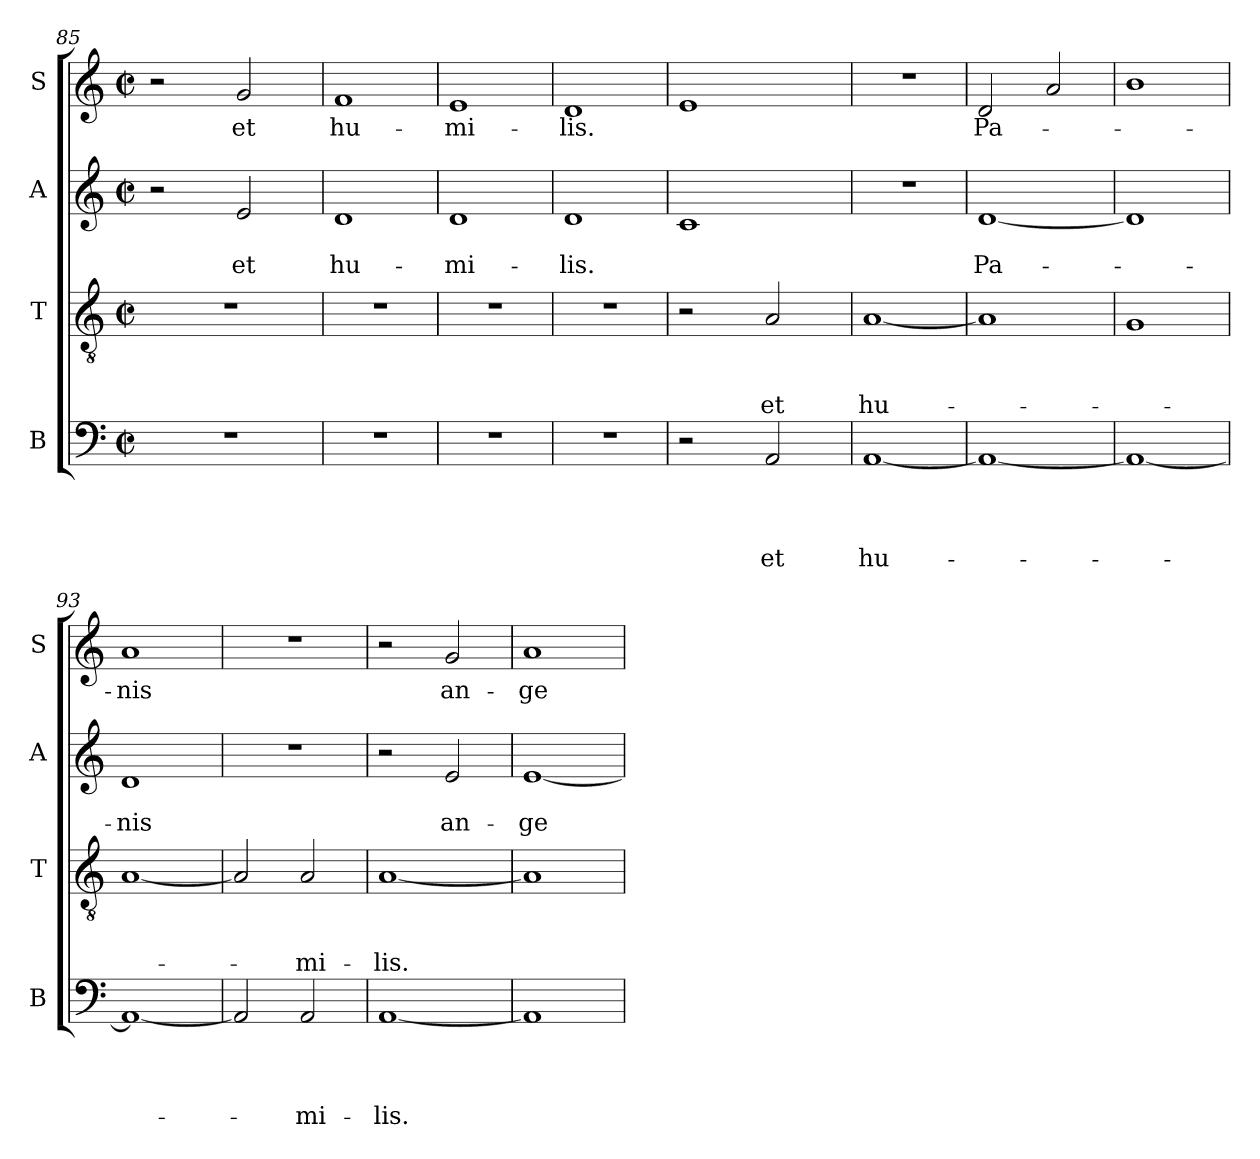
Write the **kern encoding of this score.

**kern	**text	**text	**text	**text	**kern	**text	**text	**text	**kern	**text	**text	**kern	**text
*part4	*part4	*part4	*part4	*part4	*part3	*part3	*part3	*part3	*part2	*part2	*part2	*part1	*part1
*staff4	*staff4	*staff4	*staff4	*staff4	*staff3	*staff3	*staff3	*staff3	*staff2	*staff2	*staff2	*staff1	*staff1
*I"B	*	*	*	*	*I"T	*	*	*	*I"A	*	*	*I"S	*
*I'B	*	*	*	*	*I'T	*	*	*	*I'A	*	*	*I'S	*
!!LO:LB:g=z
*clefF4	*	*	*	*	*clefGv2	*	*	*	*clefG2	*	*	*clefG2	*
*k[]	*	*	*	*	*k[]	*	*	*	*k[]	*	*	*k[]	*
*C:	*	*	*	*	*C:	*	*	*	*C:	*	*	*C:	*
*M2/2	*	*	*	*	*M2/2	*	*	*	*M2/2	*	*	*M2/2	*
*met(c|)	*	*	*	*	*met(c|)	*	*	*	*met(c|)	*	*	*met(c|)	*
=85	=85	=85	=85	=85	=85	=85	=85	=85	=85	=85	=85	=85	=85
*	*	*	*	*	*	*	*	*	*^	*	*	*^	*
1r	.	.	.	.	1r	.	.	.	2r	4.ryy	.	.	2r	4.ryy	.
.	.	.	.	.	.	.	.	.	.	2ryy	.	.	.	2ryy	.
!	!	!	!	!	!	!	!	!	!	!	!	!LO:LY:b	!	!	!LO:LY:b
.	.	.	.	.	.	.	.	.	2e/	.	.	et	2g/	.	et
.	.	.	.	.	.	.	.	.	.	8ryy	.	.	.	8ryy	.
=86	=86	=86	=86	=86	=86	=86	=86	=86	=86	=86	=86	=86	=86	=86	=86
!	!	!	!	!	!	!	!	!	!	!	!	!LO:LY:b	!	!	!LO:LY:b
*	*	*	*	*	*	*	*	*	*v	*v	*	*	*	*	*
*	*	*	*	*	*	*	*	*	*	*	*	*v	*v	*
1r	.	.	.	.	1r	.	.	.	1d	.	hu-	1f	hu-
=87	=87	=87	=87	=87	=87	=87	=87	=87	=87	=87	=87	=87	=87
!	!	!	!	!	!	!	!	!	!	!	!LO:LY:b	!	!LO:LY:b
1r	.	.	.	.	1r	.	.	.	1d	.	-mi-	1e	-mi-
=88	=88	=88	=88	=88	=88	=88	=88	=88	=88	=88	=88	=88	=88
!	!	!	!	!	!	!	!	!	!	!	!LO:LY:b	!	!LO:LY:b
1r	.	.	.	.	1r	.	.	.	1d	.	-lis.	1d	-lis.
=89	=89	=89	=89	=89	=89	=89	=89	=89	=89	=89	=89	=89	=89
*^	*	*	*	*	*^	*	*	*	*	*	*	*	*
2r	4.ryy	.	.	.	.	2r	4.ryy	.	.	.	1c	.	.	1e	.
.	2ryy	.	.	.	.	.	2ryy	.	.	.	.	.	.	.	.
!	!	!	!	!	!LO:LY:b	!	!	!	!	!LO:LY:b	!	!	!	!	!
2AA/	.	.	.	.	et	2A/	.	.	.	et	.	.	.	.	.
.	8ryy	.	.	.	.	.	8ryy	.	.	.	.	.	.	.	.
=90	=90	=90	=90	=90	=90	=90	=90	=90	=90	=90	=90	=90	=90	=90	=90
!	!	!	!	!	!LO:LY:b	!	!	!	!	!LO:LY:b	!	!	!	!	!
*v	*v	*	*	*	*	*	*	*	*	*	*	*	*	*	*
*	*	*	*	*	*v	*v	*	*	*	*	*	*	*	*
[<1AA	.	.	.	hu-	[<1A	.	.	hu-	1r	.	.	1r	.
=91	=91	=91	=91	=91	=91	=91	=91	=91	=91	=91	=91	=91	=91
!	!	!	!	!	!	!	!	!	!	!	!LO:LY:b	!	!LO:LY:b
1AA_	.	.	.	.	1A]	.	.	.	[<1d	.	Pa-	2d/	Pa-
.	.	.	.	.	.	.	.	.	.	.	.	2a/	.
=92	=92	=92	=92	=92	=92	=92	=92	=92	=92	=92	=92	=92	=92
1AA_	.	.	.	.	1G	.	.	.	1d]	.	.	1b	.
=93	=93	=93	=93	=93	=93	=93	=93	=93	=93	=93	=93	=93	=93
!	!	!	!	!	!	!	!	!	!	!	!LO:LY:b	!	!LO:LY:b
1AA_	.	.	.	.	[<1A	.	.	.	1d	.	-nis	1a	-nis
=94	=94	=94	=94	=94	=94	=94	=94	=94	=94	=94	=94	=94	=94
2AA/]	.	.	.	.	2A/]	.	.	.	1r	.	.	1r	.
!	!	!	!	!LO:LY:b	!	!	!	!LO:LY:b	!	!	!	!	!
2AA/	.	.	.	-mi-	2A/	.	.	-mi-	.	.	.	.	.
=95	=95	=95	=95	=95	=95	=95	=95	=95	=95	=95	=95	=95	=95
!	!	!	!	!LO:LY:b	!	!	!	!LO:LY:b	!	!	!	!	!
[<1AA	.	.	.	-lis.	[<1A	.	.	-lis.	2r	.	.	2r	.
!	!	!	!	!	!	!	!	!	!	!	!LO:LY:b	!	!LO:LY:b
.	.	.	.	.	.	.	.	.	2e/	.	an-	2g/	an-
=96	=96	=96	=96	=96	=96	=96	=96	=96	=96	=96	=96	=96	=96
!	!	!	!	!	!	!	!	!	!	!	!LO:LY:b	!	!LO:LY:b
1AA]	.	.	.	.	1A]	.	.	.	[<1e	.	-ge-	1a	-ge-
=	=	=	=	=	=	=	=	=	=	=	=	=	=
*-	*-	*-	*-	*-	*-	*-	*-	*-	*-	*-	*-	*-	*-
